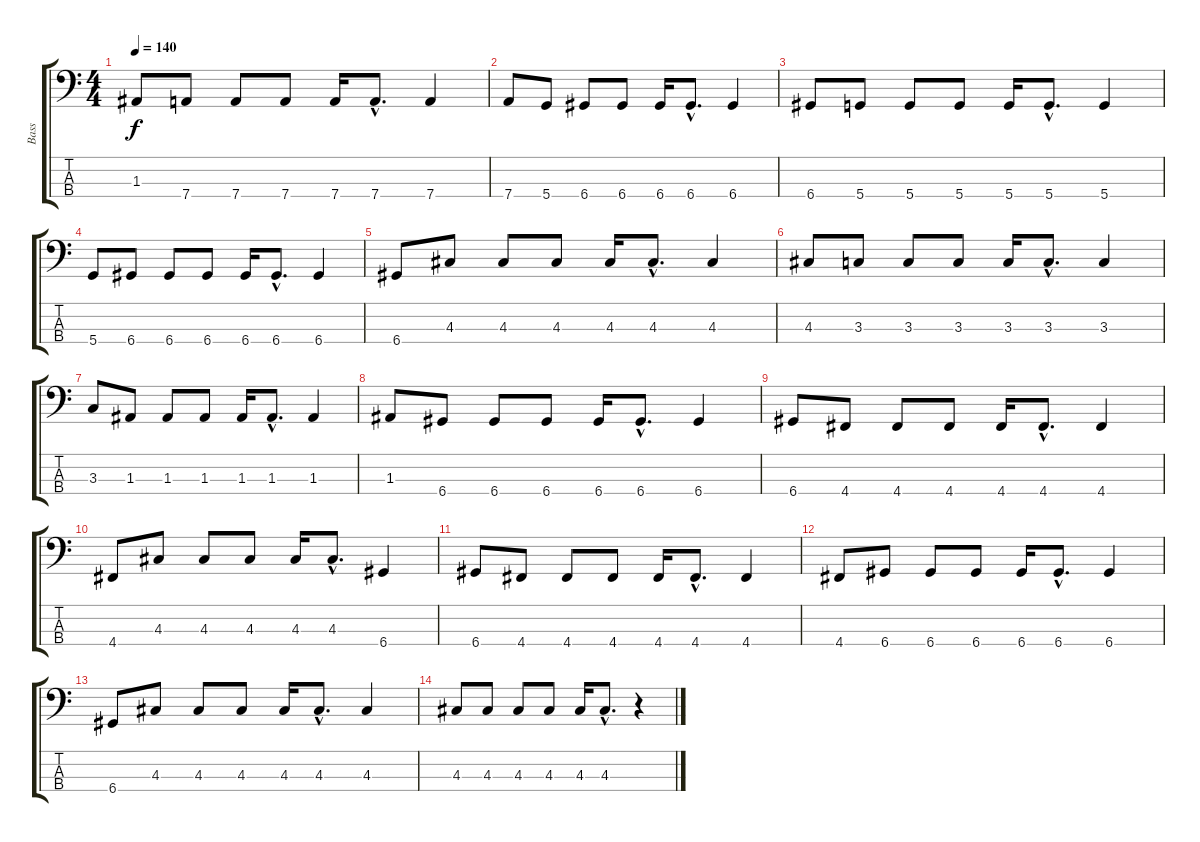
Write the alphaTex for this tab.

\track ("Bass" "Bass") {instrument electricbassfinger}
\staff {score tabs}
\tuning (G2 D2 A1 D1) {hide}
\ts (4 4)
\tempo 140
\clef f4
\ks c
1.3.8{dy f} 7.4.8 7.4.8 7.4.8 7.4.16 7.4{hac}.8{d} 7.4.4 |
7.4.8 5.4.8 6.4.8 6.4.8 6.4.16 6.4{hac}.8{d} 6.4.4 |
6.4.8 5.4.8 5.4.8 5.4.8 5.4.16 5.4{hac}.8{d} 5.4.4 |
5.4.8 6.4.8 6.4.8 6.4.8 6.4.16 6.4{hac}.8{d} 6.4.4 |
6.4.8 4.3.8 4.3.8 4.3.8 4.3.16 4.3{hac}.8{d} 4.3.4 |
4.3.8 3.3.8 3.3.8 3.3.8 3.3.16 3.3{hac}.8{d} 3.3.4 |
3.3.8 1.3.8 1.3.8 1.3.8 1.3.16 1.3{hac}.8{d} 1.3.4 |
1.3.8 6.4.8 6.4.8 6.4.8 6.4.16 6.4{hac}.8{d} 6.4.4 |
6.4.8 4.4.8 4.4.8 4.4.8 4.4.16 4.4{hac}.8{d} 4.4.4 |
4.4.8 4.3.8 4.3.8 4.3.8 4.3.16 4.3{hac}.8{d} 6.4.4 |
6.4.8 4.4.8 4.4.8 4.4.8 4.4.16 4.4{hac}.8{d} 4.4.4 |
4.4.8 6.4.8 6.4.8 6.4.8 6.4.16 6.4{hac}.8{d} 6.4.4 |
6.4.8 4.3.8 4.3.8 4.3.8 4.3.16 4.3{hac}.8{d} 4.3.4 |
4.3.8 4.3.8 4.3.8 4.3.8 4.3.16 4.3{hac}.8{d} r.4
